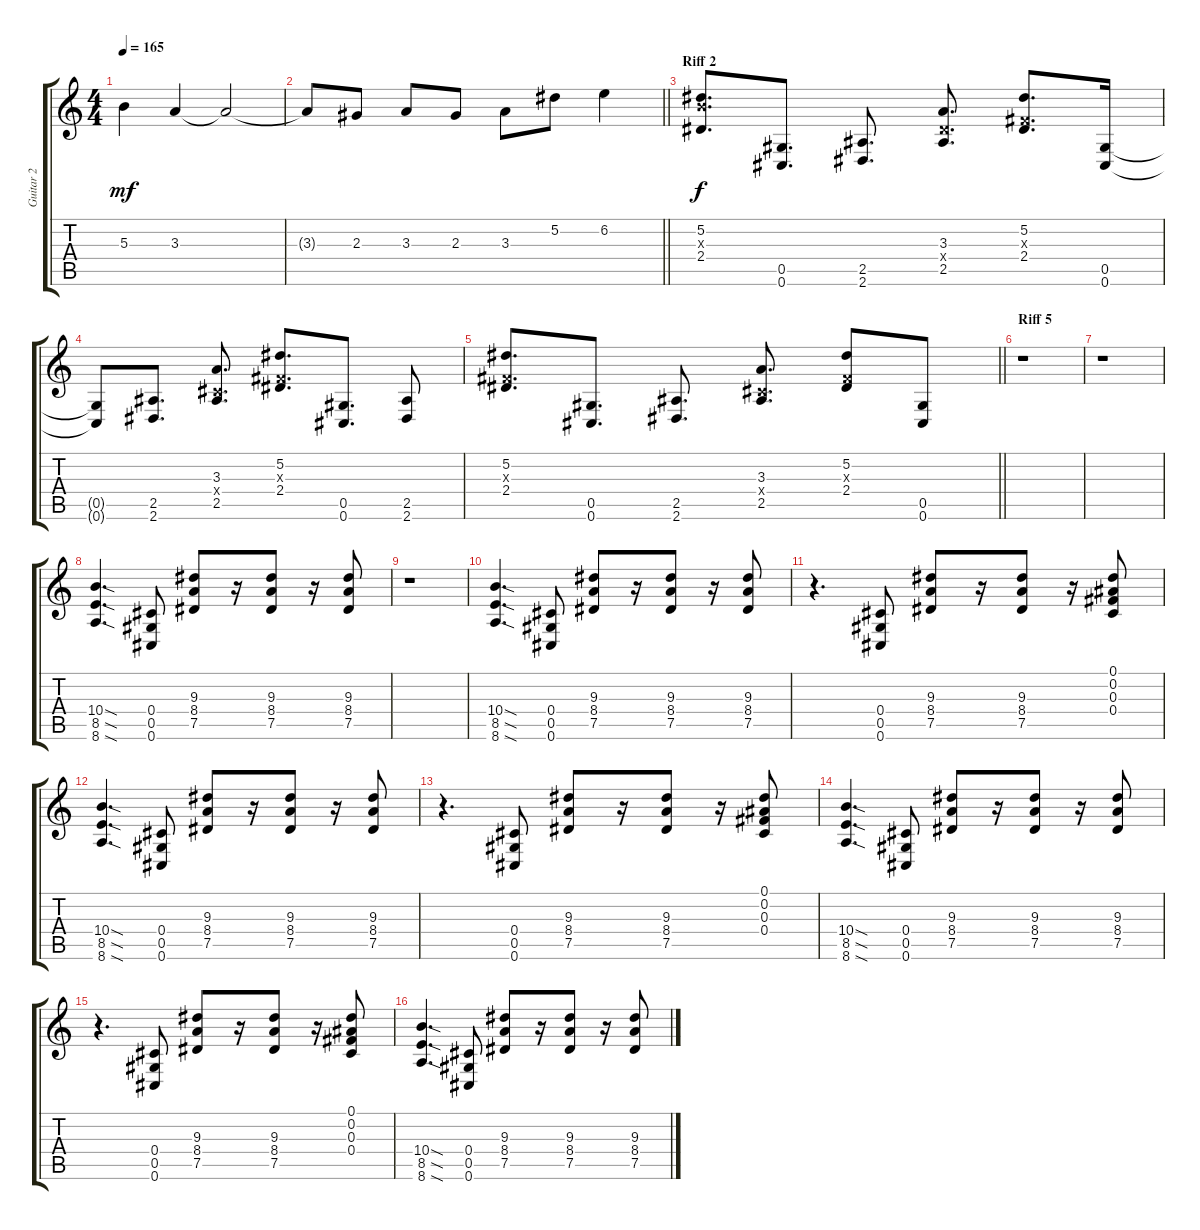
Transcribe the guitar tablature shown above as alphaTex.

\track ("Guitar 2" "Guitar 2") {instrument distortionguitar}
\staff {score tabs}
\tuning (Eb4 Bb3 Gb3 Db3 Ab2 Db2) {hide}
\ts (4 4)
\tempo 165
\clef g2
\ks c
5.3{t}.4{dy mf} 3.3.4 3.3{t}.2 |
\barLineRight lightlight
3.3{t}.8 2.3.8 3.3.8 2.3.8 3.3.8 5.2.8 6.2.4 |
\section ("" "Riff 2")
(5.2 5.3{x} 2.4).8{d dy f} (0.5 0.6).8{d} (2.5 2.6).8{d} (3.3 2.4{x} 2.5).8{d} (5.2 0.3{x} 2.4).8{d} (0.5 0.6).16 |
(0.5{t} 0.6{t}).8 (2.5 2.6).8{d} (3.3 0.4{x} 2.5).8{d} (5.2 0.3{x} 2.4).8{d} (0.5 0.6).8{d} (2.5 2.6).8 |
\barLineRight lightlight
(5.2 0.3{x} 2.4).8{d} (0.5 0.6).8{d} (2.5 2.6).8{d} (3.3 0.4{x} 2.5).8{d} (5.2 0.3{x} 2.4).8 (0.5 0.6).8 |
\section ("" "Riff 5")
r.1 |
r.1 |
(10.4{sod} 8.5{sod} 8.6{sod}).4{d} (0.4 0.5 0.6).8 (9.3 8.4 7.5).8 r.16 (9.3 8.4 7.5).8 r.16 (9.3 8.4 7.5).8 |
r.1 |
(10.4{sod} 8.5{sod} 8.6{sod}).4{d} (0.4 0.5 0.6).8 (9.3 8.4 7.5).8 r.16 (9.3 8.4 7.5).8 r.16 (9.3 8.4 7.5).8 |
r.4{d} (0.4 0.5 0.6).8 (9.3 8.4 7.5).8 r.16 (9.3 8.4 7.5).8 r.16 (0.1 0.2 0.3 0.4).8 |
(10.4{sod} 8.5{sod} 8.6{sod}).4{d} (0.4 0.5 0.6).8 (9.3 8.4 7.5).8 r.16 (9.3 8.4 7.5).8 r.16 (9.3 8.4 7.5).8 |
r.4{d} (0.4 0.5 0.6).8 (9.3 8.4 7.5).8 r.16 (9.3 8.4 7.5).8 r.16 (0.1 0.2 0.3 0.4).8 |
(10.4{sod} 8.5{sod} 8.6{sod}).4{d} (0.4 0.5 0.6).8 (9.3 8.4 7.5).8 r.16 (9.3 8.4 7.5).8 r.16 (9.3 8.4 7.5).8 |
r.4{d} (0.4 0.5 0.6).8 (9.3 8.4 7.5).8 r.16 (9.3 8.4 7.5).8 r.16 (0.1 0.2 0.3 0.4).8 |
(10.4{sod} 8.5{sod} 8.6{sod}).4{d} (0.4 0.5 0.6).8 (9.3 8.4 7.5).8 r.16 (9.3 8.4 7.5).8 r.16 (9.3 8.4 7.5).8
